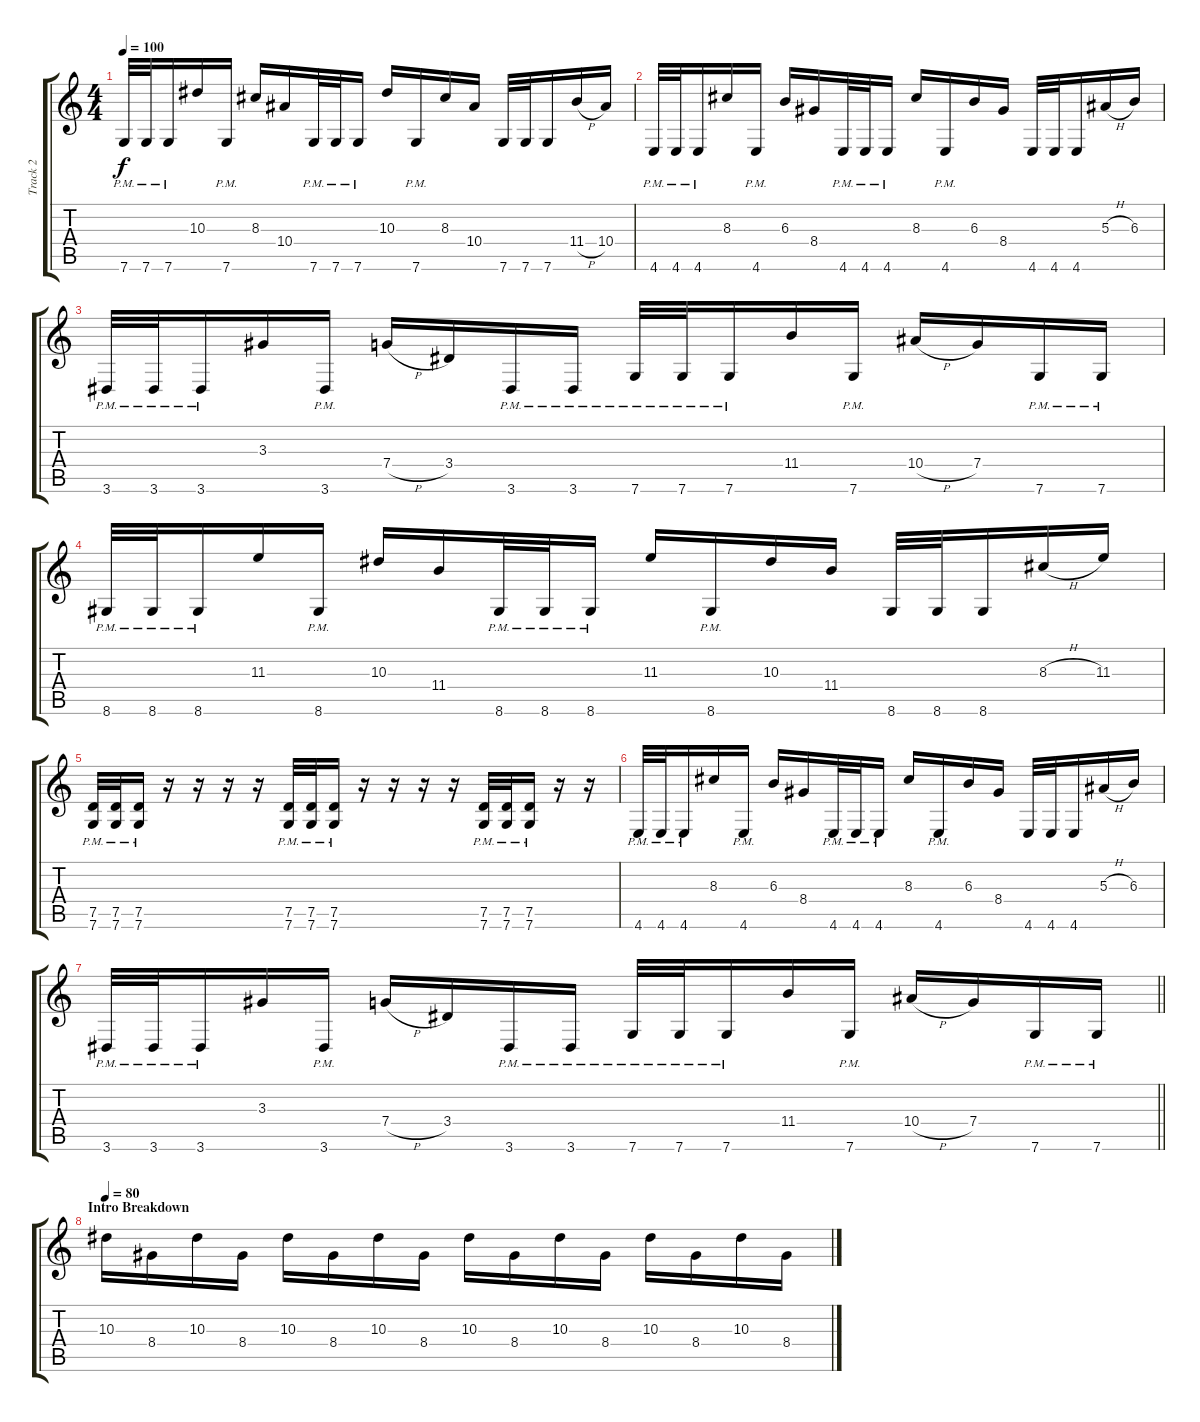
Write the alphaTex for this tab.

\track ("Track 2" "Track 2") {instrument distortionguitar}
\staff {score tabs}
\tuning (D4 A3 F3 C3 G2 C2) {hide}
\ts (4 4)
\tempo 100
\clef g2
\ks c
7.6{pm}.32{dy f} 7.6{pm}.32 7.6{pm}.16 10.3.16 7.6{pm}.16 8.3.16 10.4.16 7.6{pm}.32 7.6{pm}.32 7.6{pm}.16 10.3.16 7.6{pm}.16 8.3.16 10.4.16 7.6.32 7.6.32 7.6.16 11.4{h}.16 10.4.16 |
4.6{pm}.32 4.6{pm}.32 4.6{pm}.16 8.3.16 4.6{pm}.16 6.3.16 8.4.16 4.6{pm}.32 4.6{pm}.32 4.6{pm}.16 8.3.16 4.6{pm}.16 6.3.16 8.4.16 4.6.32 4.6.32 4.6.16 5.3{h}.16 6.3.16 |
3.6{pm}.32 3.6{pm}.32 3.6{pm}.16 3.3.16 3.6{pm}.16 7.4{h}.16 3.4.16 3.6{pm}.16 3.6{pm}.16 7.6{pm}.32 7.6{pm}.32 7.6{pm}.16 11.4.16 7.6{pm}.16 10.4{h}.16 7.4.16 7.6{pm}.16 7.6{pm}.16 |
8.6{pm}.32 8.6{pm}.32 8.6{pm}.16 11.3.16 8.6{pm}.16 10.3.16 11.4.16 8.6{pm}.32 8.6{pm}.32 8.6{pm}.16 11.3.16 8.6{pm}.16 10.3.16 11.4.16 8.6.32 8.6.32 8.6.16 8.3{h}.16 11.3.16 |
(7.5{pm} 7.6{pm}).32 (7.5{pm} 7.6{pm}).32 (7.5{pm} 7.6{pm}).16 r.16 r.16 r.16 r.16 (7.5{pm} 7.6{pm}).32 (7.5{pm} 7.6{pm}).32 (7.5{pm} 7.6{pm}).16 r.16 r.16 r.16 r.16 (7.5{pm} 7.6{pm}).32 (7.5{pm} 7.6{pm}).32 (7.5{pm} 7.6{pm}).16 r.16 r.16 |
4.6{pm}.32 4.6{pm}.32 4.6{pm}.16 8.3.16 4.6{pm}.16 6.3.16 8.4.16 4.6{pm}.32 4.6{pm}.32 4.6{pm}.16 8.3.16 4.6{pm}.16 6.3.16 8.4.16 4.6.32 4.6.32 4.6.16 5.3{h}.16 6.3.16 |
\barLineRight lightlight
3.6{pm}.32 3.6{pm}.32 3.6{pm}.16 3.3.16 3.6{pm}.16 7.4{h}.16 3.4.16 3.6{pm}.16 3.6{pm}.16 7.6{pm}.32 7.6{pm}.32 7.6{pm}.16 11.4.16 7.6{pm}.16 10.4{h}.16 7.4.16 7.6{pm}.16 7.6{pm}.16 |
\section ("" "Intro Breakdown")
\tempo 80
10.3.16 8.4.16 10.3.16 8.4.16 10.3.16 8.4.16 10.3.16 8.4.16 10.3.16 8.4.16 10.3.16 8.4.16 10.3.16 8.4.16 10.3.16 8.4.16
